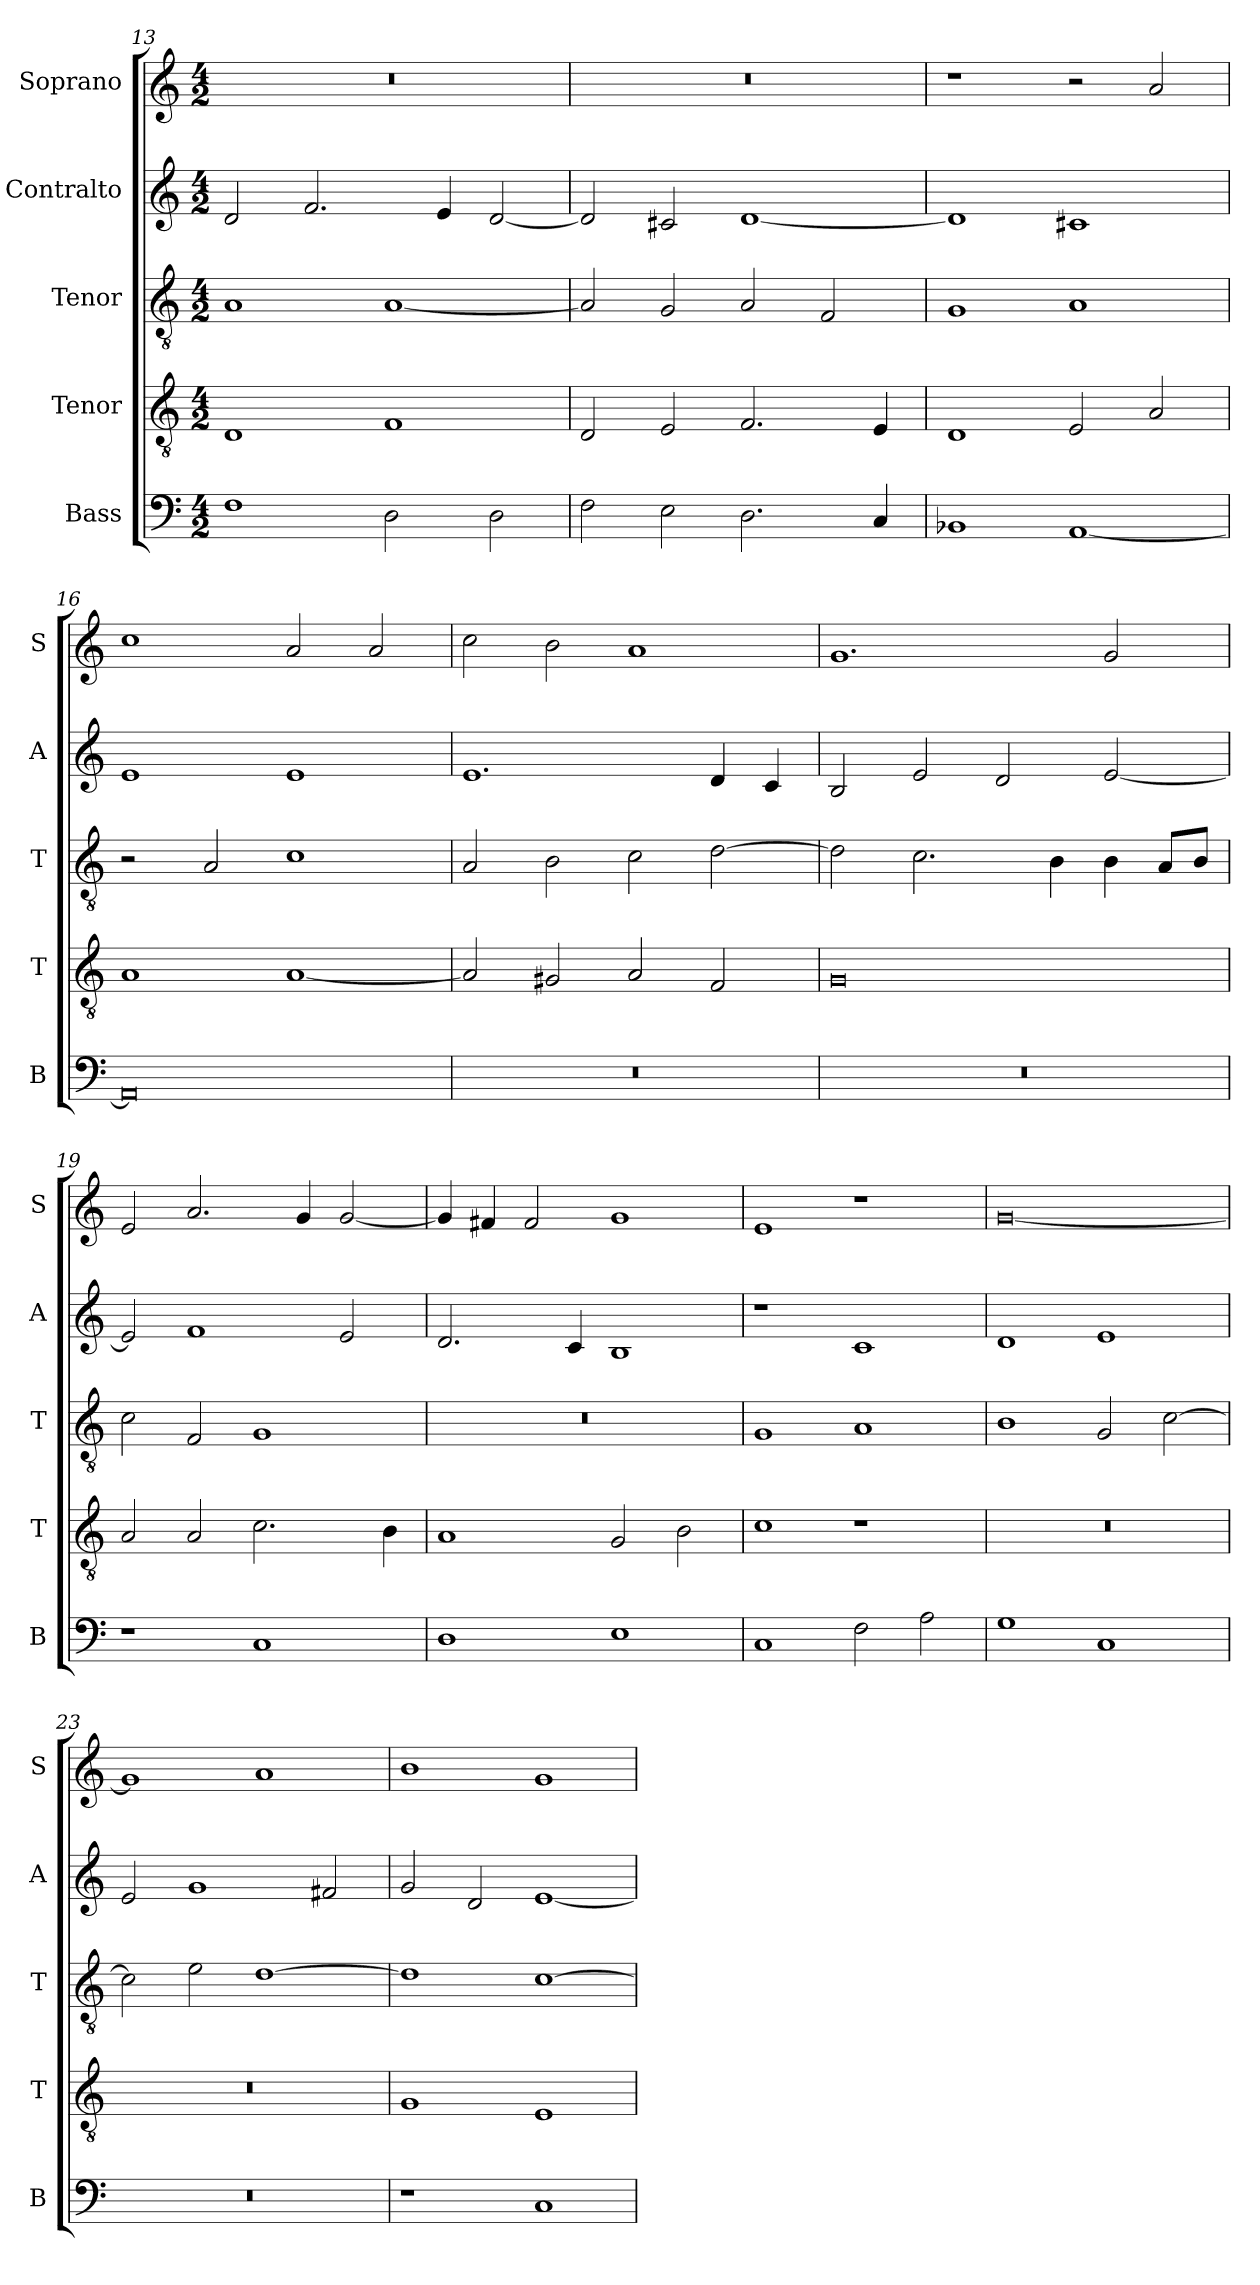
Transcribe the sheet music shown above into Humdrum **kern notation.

**kern	**kern	**kern	**kern	**kern
*part5	*part4	*part3	*part2	*part1
*staff5	*staff4	*staff3	*staff2	*staff1
*I"Bass	*I"Tenor	*I"Tenor	*I"Contralto	*I"Soprano
*I'B	*I'T	*I'T	*I'A	*I'S
*clefF4	*clefGv2	*clefGv2	*clefG2	*clefG2
*k[]	*k[]	*k[]	*k[]	*k[]
*M4/2	*M4/2	*M4/2	*M4/2	*M4/2
=13	=13	=13	=13	=13
1F	1D	1A	2d	0r
.	.	.	2.f	.
2D	1F	[1A	.	.
.	.	.	4e	.
2D	.	.	[2d	.
=14	=14	=14	=14	=14
2F	2D	2A]	2d]	0r
2E	2E	2G	2c#X	.
2.D	2.F	2A	[1d	.
.	.	2F	.	.
4C	4E	.	.	.
=15	=15	=15	=15	=15
1BB-X	1D	1G	1d]	1r
[1AA	2E	1A	1c#X	2r
.	2A	.	.	2a
=16	=16	=16	=16	=16
0AA]	1A	2r	1e	1cc
.	.	2A	.	.
.	[1A	1c	1e	2a
.	.	.	.	2a
=17	=17	=17	=17	=17
0r	2A]	2A	1.e	2cc
.	2G#X	2B	.	2b
.	2A	2c	.	1a
.	2F	[2d	4d	.
.	.	.	4c	.
=18	=18	=18	=18	=18
0r	0G	2d]	2B	1.g
.	.	2.c	2e	.
.	.	.	2d	.
.	.	4B	.	.
.	.	4B	[2e	2g
.	.	8A/L	.	.
.	.	8B/J	.	.
=19	=19	=19	=19	=19
1r	2A	2c	2e]	2e
.	2A	2F	1f	2.a
1C	2.c	1G	.	.
.	.	.	.	4g
.	.	.	2e	[2g
.	4B	.	.	.
=20	=20	=20	=20	=20
1D	1A	0r	2.d	4g]
.	.	.	.	4f#X
.	.	.	.	2f#
.	.	.	4c	.
1E	2G	.	1B	1g
.	2B	.	.	.
=21	=21	=21	=21	=21
1C	1c	1G	1r	1e
2F	1r	1A	1c	1r
2A	.	.	.	.
=22	=22	=22	=22	=22
1G	0r	1B	1d	[0g
1C	.	2G	1e	.
.	.	[2c	.	.
=23	=23	=23	=23	=23
0r	0r	2c]	2e	1g]
.	.	2e	1g	.
.	.	[1d	.	1a
.	.	.	2f#X	.
=24	=24	=24	=24	=24
1r	1G	1d]	2g	1b
.	.	.	2d	.
1C	1E	[1c	[1e	1g
=	=	=	=	=
*-	*-	*-	*-	*-
